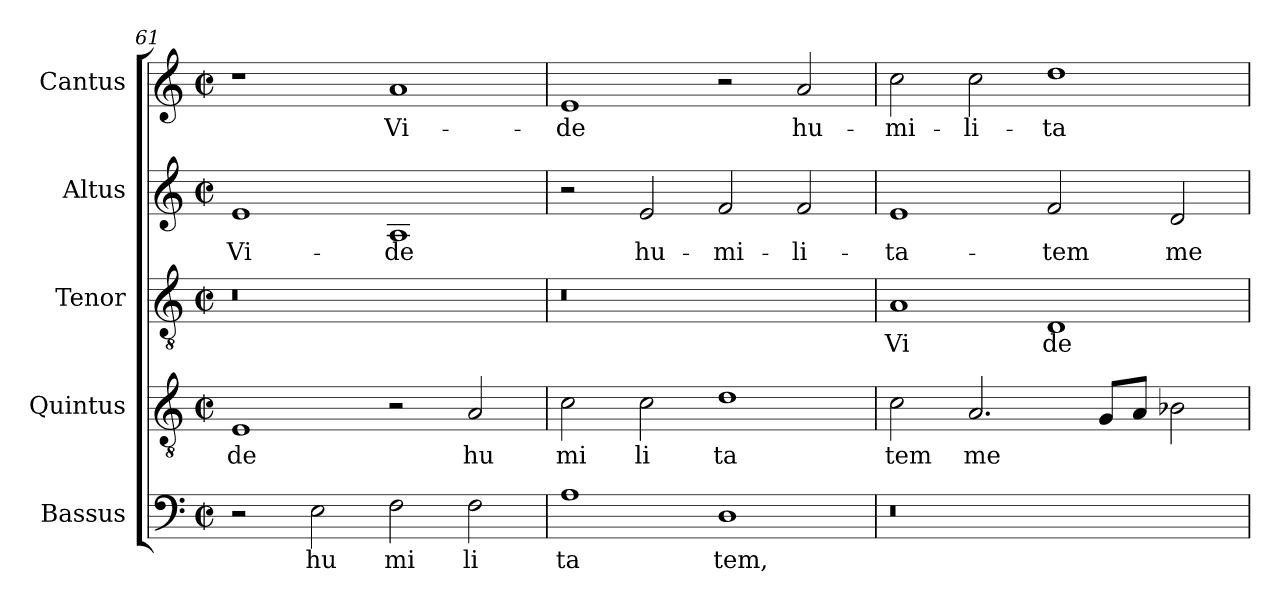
**kern	**text	**kern	**text	**kern	**text	**kern	**text	**kern	**text
*part5	*part5	*part4	*part4	*part3	*part3	*part2	*part2	*part1	*part1
*staff5	*staff5	*staff4	*staff4	*staff3	*staff3	*staff2	*staff2	*staff1	*staff1
*I"Bassus	*	*I"Quintus	*	*I"Tenor	*	*I"Altus	*	*I"Cantus	*
*clefF4	*	*clefGv2	*	*clefGv2	*	*clefG2	*	*clefG2	*
*M2/2	*	*M2/2	*	*M2/2	*	*M2/2	*	*M2/2	*
*met(c|)	*	*met(c|)	*	*met(c|)	*	*met(c|)	*	*met(c|)	*
=61	=61	=61	=61	=61	=61	=61	=61	=61	=61
!	!	!	!LO:LY:b:cj	!	!	!	!LO:LY:b:cj	!	!
2r	.	1E	de	0r	.	1e	Vi-	1r	.
!	!LO:LY:b:cj	!	!	!	!	!	!	!	!
2E\	hu	.	.	.	.	.	.	.	.
!	!LO:LY:b:cj	!	!	!	!	!	!LO:LY:b:cj	!	!LO:LY:b:cj
2F\	mi	2r	.	.	.	1A	-de	1a	Vi-
!	!LO:LY:b:cj	!	!LO:LY:b:cj	!	!	!	!	!	!
2F\	li	2A/	hu	.	.	.	.	.	.
=62	=62	=62	=62	=62	=62	=62	=62	=62	=62
!	!LO:LY:b:cj	!	!LO:LY:b:cj	!	!	!	!	!	!LO:LY:b:cj
1A	ta	2c\	mi	0r	.	2r	.	1e	-de
!	!	!	!LO:LY:b:cj	!	!	!	!LO:LY:b:cj	!	!
.	.	2c\	li	.	.	2e/	hu-	.	.
!	!LO:LY:b:cj	!	!LO:LY:b:cj	!	!	!	!LO:LY:b:cj	!	!
1D	tem,	1d	ta	.	.	2f/	-mi-	2r	.
!	!	!	!	!	!	!	!LO:LY:b:cj	!	!LO:LY:b:cj
.	.	.	.	.	.	2f/	-li-	2a/	hu-
=63	=63	=63	=63	=63	=63	=63	=63	=63	=63
!	!	!	!LO:LY:b:cj	!	!LO:LY:b:cj	!	!LO:LY:b:cj	!	!LO:LY:b:cj
0r	.	2c\	tem	1A	Vi	1e	-ta-	2cc\	-mi-
!	!	!	!LO:LY:b	!	!	!	!	!	!LO:LY:b:cj
.	.	2.A/	me	.	.	.	.	2cc\	-li-
!	!	!	!	!	!LO:LY:b:cj	!	!LO:LY:b:cj	!	!LO:LY:b:cj
.	.	.	.	1D	de	2f/	-tem	1dd	-ta-
.	.	8G/L	.	.	.	.	.	.	.
.	.	8A/J	.	.	.	.	.	.	.
!	!	!	!	!	!	!	!LO:LY:b:cj	!	!
.	.	2B-X\	.	.	.	2d/	me-	.	.
=	=	=	=	=	=	=	=	=	=
*-	*-	*-	*-	*-	*-	*-	*-	*-	*-
